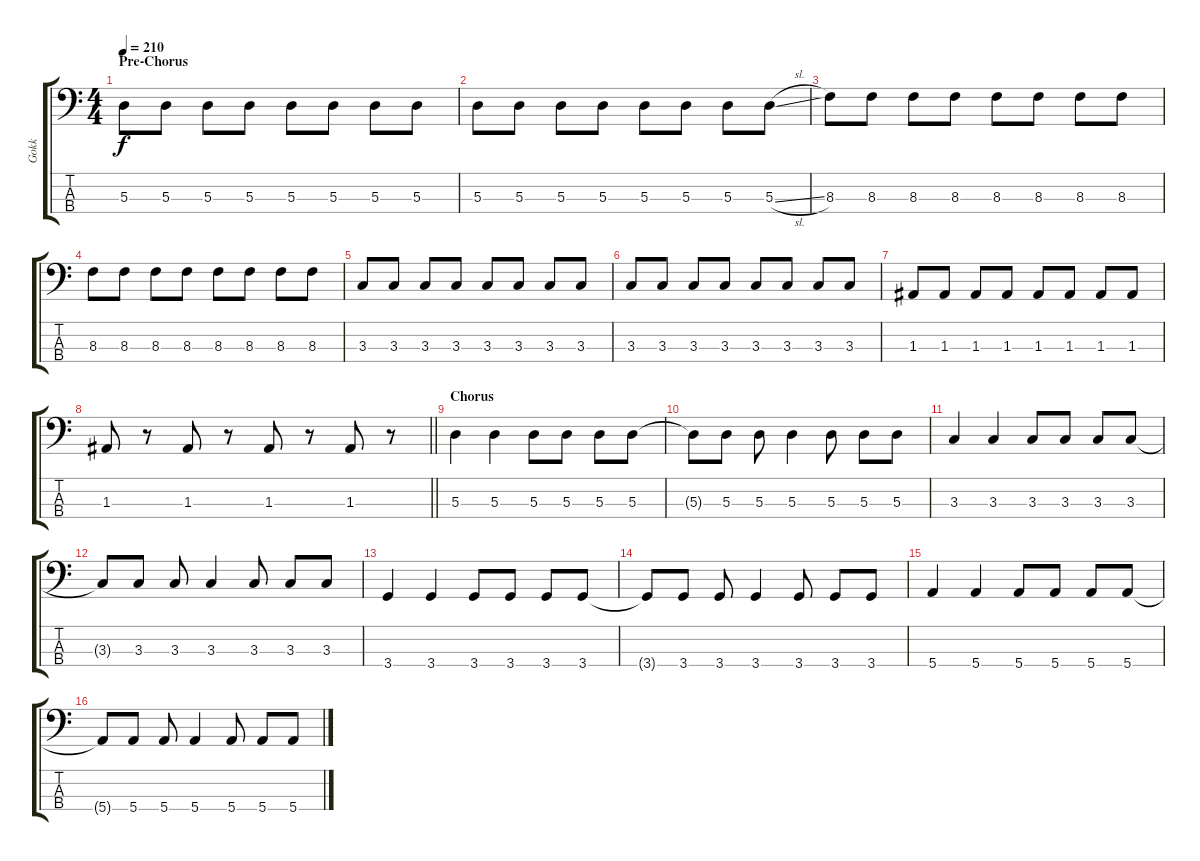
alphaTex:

\track ("Gokk" "Gokk") {instrument acousticguitarsteel}
\staff {score tabs}
\tuning (G2 D2 A1 E1) {hide}
\ts (4 4)
\section ("" "Pre-Chorus")
\tempo 210
\clef f4
\ks c
5.3.8{dy f} 5.3.8 5.3.8 5.3.8 5.3.8 5.3.8 5.3.8 5.3.8 |
5.3.8 5.3.8 5.3.8 5.3.8 5.3.8 5.3.8 5.3.8 5.3{sl}.8 |
8.3.8 8.3.8 8.3.8 8.3.8 8.3.8 8.3.8 8.3.8 8.3.8 |
8.3.8 8.3.8 8.3.8 8.3.8 8.3.8 8.3.8 8.3.8 8.3.8 |
3.3.8 3.3.8 3.3.8 3.3.8 3.3.8 3.3.8 3.3.8 3.3.8 |
3.3.8 3.3.8 3.3.8 3.3.8 3.3.8 3.3.8 3.3.8 3.3.8 |
1.3.8 1.3.8 1.3.8 1.3.8 1.3.8 1.3.8 1.3.8 1.3.8 |
\barLineRight lightlight
1.3.8 r.8 1.3.8 r.8 1.3.8 r.8 1.3.8 r.8 |
\section ("" "Chorus")
5.3.4 5.3.4 5.3.8 5.3.8 5.3.8 5.3.8 |
5.3{t}.8 5.3.8 5.3.8 5.3.4 5.3.8 5.3.8 5.3.8 |
3.3.4 3.3.4 3.3.8 3.3.8 3.3.8 3.3.8 |
3.3{t}.8 3.3.8 3.3.8 3.3.4 3.3.8 3.3.8 3.3.8 |
3.4.4 3.4.4 3.4.8 3.4.8 3.4.8 3.4.8 |
3.4{t}.8 3.4.8 3.4.8 3.4.4 3.4.8 3.4.8 3.4.8 |
5.4.4 5.4.4 5.4.8 5.4.8 5.4.8 5.4.8 |
5.4{t}.8 5.4.8 5.4.8 5.4.4 5.4.8 5.4.8 5.4.8
